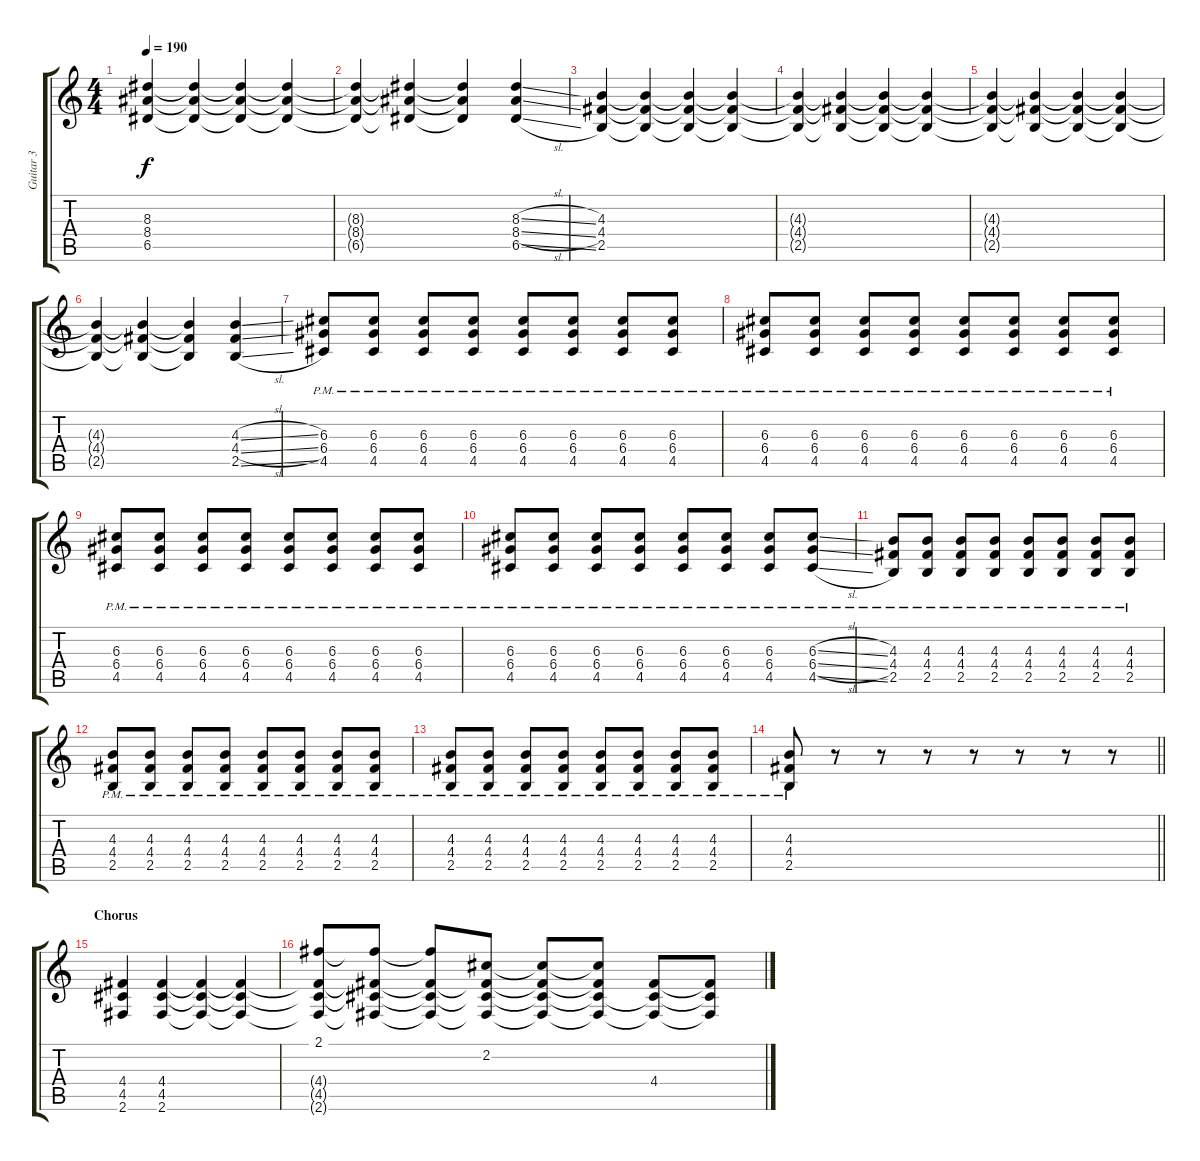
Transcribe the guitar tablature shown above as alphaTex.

\track ("Guitar 3" "Guitar 3") {instrument overdrivenguitar}
\staff {score tabs}
\tuning (E4 B3 G3 D3 A2 E2) {hide}
\ts (4 4)
\tempo 190
\clef g2
\ks c
(8.3{t} 8.4{t} 6.5{t}).4{dy f} (8.3{t} 8.4{t} 6.5{t}).4 (8.3{t} 8.4{t} 6.5{t}).4 (8.3{t} 8.4{t} 6.5{t}).4 |
(8.3{t} 8.4{t} 6.5{t}).4 (8.3{t} 8.4{t} 6.5{t}).4 (8.3{t} 8.4{t} 6.5{t}).4 (8.3{sl} 8.4{sl} 6.5{sl}).4 |
(4.3 4.4 2.5).4 (4.3{t} 4.4{t} 2.5{t}).4 (4.3{t} 4.4{t} 2.5{t}).4 (4.3{t} 4.4{t} 2.5{t}).4 |
(4.3{t} 4.4{t} 2.5{t}).4 (4.3{t} 4.4{t} 2.5{t}).4 (4.3{t} 4.4{t} 2.5{t}).4 (4.3{t} 4.4{t} 2.5{t}).4 |
(4.3{t} 4.4{t} 2.5{t}).4 (4.3{t} 4.4{t} 2.5{t}).4 (4.3{t} 4.4{t} 2.5{t}).4 (4.3{t} 4.4{t} 2.5{t}).4 |
(4.3{t} 4.4{t} 2.5{t}).4 (4.3{t} 4.4{t} 2.5{t}).4 (4.3{t} 4.4{t} 2.5{t}).4 (4.3{sl} 4.4{sl} 2.5{sl}).4 |
(6.3{pm} 6.4{pm} 4.5{pm}).8 (6.3{pm} 6.4{pm} 4.5{pm}).8 (6.3{pm} 6.4{pm} 4.5{pm}).8 (6.3{pm} 6.4{pm} 4.5{pm}).8 (6.3{pm} 6.4{pm} 4.5{pm}).8 (6.3{pm} 6.4{pm} 4.5{pm}).8 (6.3{pm} 6.4{pm} 4.5{pm}).8 (6.3{pm} 6.4{pm} 4.5{pm}).8 |
(6.3{pm} 6.4{pm} 4.5{pm}).8 (6.3{pm} 6.4{pm} 4.5{pm}).8 (6.3{pm} 6.4{pm} 4.5{pm}).8 (6.3{pm} 6.4{pm} 4.5{pm}).8 (6.3{pm} 6.4{pm} 4.5{pm}).8 (6.3{pm} 6.4{pm} 4.5{pm}).8 (6.3{pm} 6.4{pm} 4.5{pm}).8 (6.3{pm} 6.4{pm} 4.5{pm}).8 |
(6.3{pm} 6.4{pm} 4.5{pm}).8 (6.3{pm} 6.4{pm} 4.5{pm}).8 (6.3{pm} 6.4{pm} 4.5{pm}).8 (6.3{pm} 6.4{pm} 4.5{pm}).8 (6.3{pm} 6.4{pm} 4.5{pm}).8 (6.3{pm} 6.4{pm} 4.5{pm}).8 (6.3{pm} 6.4{pm} 4.5{pm}).8 (6.3{pm} 6.4{pm} 4.5{pm}).8 |
(6.3{pm} 6.4{pm} 4.5{pm}).8 (6.3{pm} 6.4{pm} 4.5{pm}).8 (6.3{pm} 6.4{pm} 4.5{pm}).8 (6.3{pm} 6.4{pm} 4.5{pm}).8 (6.3{pm} 6.4{pm} 4.5{pm}).8 (6.3{pm} 6.4{pm} 4.5{pm}).8 (6.3{pm} 6.4{pm} 4.5{pm}).8 (6.3{sl pm} 6.4{sl pm} 4.5{sl pm}).8 |
(4.3{pm} 4.4{pm} 2.5{pm}).8 (4.3{pm} 4.4{pm} 2.5{pm}).8 (4.3{pm} 4.4{pm} 2.5{pm}).8 (4.3{pm} 4.4{pm} 2.5{pm}).8 (4.3{pm} 4.4{pm} 2.5{pm}).8 (4.3{pm} 4.4{pm} 2.5{pm}).8 (4.3{pm} 4.4{pm} 2.5{pm}).8 (4.3{pm} 4.4{pm} 2.5{pm}).8 |
(4.3{pm} 4.4{pm} 2.5{pm}).8 (4.3{pm} 4.4{pm} 2.5{pm}).8 (4.3{pm} 4.4{pm} 2.5{pm}).8 (4.3{pm} 4.4{pm} 2.5{pm}).8 (4.3{pm} 4.4{pm} 2.5{pm}).8 (4.3{pm} 4.4{pm} 2.5{pm}).8 (4.3{pm} 4.4{pm} 2.5{pm}).8 (4.3{pm} 4.4{pm} 2.5{pm}).8 |
(4.3{pm} 4.4{pm} 2.5{pm}).8 (4.3{pm} 4.4{pm} 2.5{pm}).8 (4.3{pm} 4.4{pm} 2.5{pm}).8 (4.3{pm} 4.4{pm} 2.5{pm}).8 (4.3{pm} 4.4{pm} 2.5{pm}).8 (4.3{pm} 4.4{pm} 2.5{pm}).8 (4.3{pm} 4.4{pm} 2.5{pm}).8 (4.3{pm} 4.4{pm} 2.5{pm}).8 |
\barLineRight lightlight
(4.3{pm} 4.4{pm} 2.5{pm}).8 r.8 r.8 r.8 r.8 r.8 r.8 r.8 |
\section ("" "Chorus")
(4.4 4.5 2.6).4 (4.4 4.5 2.6).4 (4.4{t} 4.5{t} 2.6{t}).4 (4.4{t} 4.5{t} 2.6{t}).4 |
(2.1 4.4{t} 4.5{t} 2.6{t}).8 (2.1{t} 4.4{t} 4.5{t} 2.6{t}).8 (2.1{t} 4.4{t} 4.5{t} 2.6{t}).8 (2.2 4.4{t} 4.5{t} 2.6{t}).8 (2.2{t} 4.4{t} 4.5{t} 2.6{t}).8 (2.2{t} 4.4{t} 4.5{t} 2.6{t}).8 (4.4 4.5{t} 2.6{t}).8 (4.4{t} 4.5{t} 2.6{t}).8
